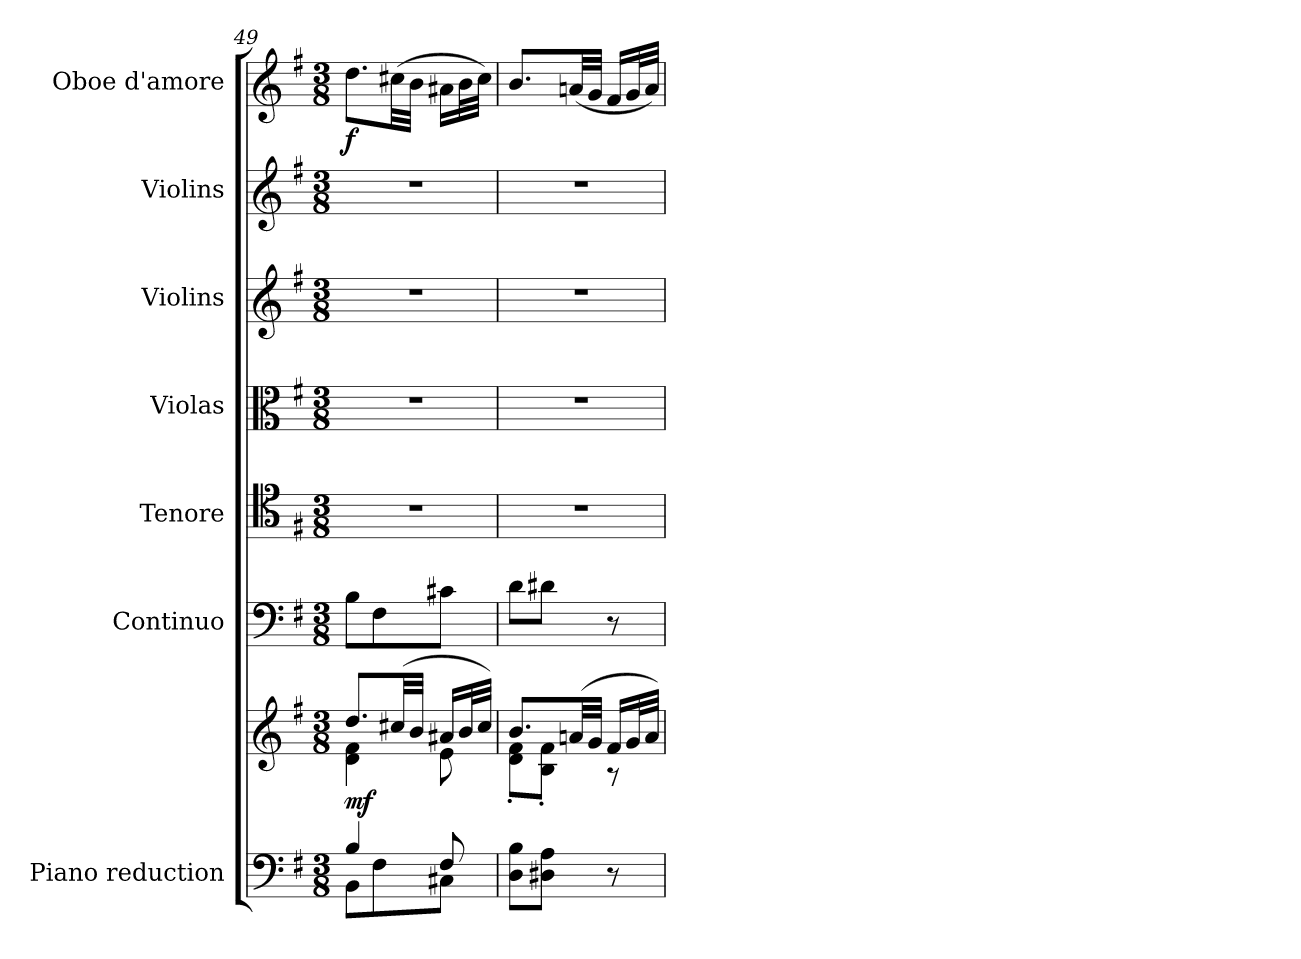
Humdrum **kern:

**kern	**kern	**dynam	**kern	**kern	**kern	**kern	**kern	**kern	**dynam
*part7	*part7	*part7	*part6	*part5	*part4	*part3	*part2	*part1	*part1
*staff8	*staff7	*staff7/8	*staff6	*staff5	*staff4	*staff3	*staff2	*staff1	*staff1
*I"Piano reduction	*	*	*I"Continuo	*I"Tenore	*I"Violas	*I"Violins	*I"Violins	*I"Oboe d'amore	*
*I'Pno	*	*	*	*	*	*	*	*I'Ob	*
*clefF4	*clefG2	*	*clefF4	*clefC4	*clefC3	*clefG2	*clefG2	*clefG2	*
*k[f#]	*k[f#]	*	*k[f#]	*k[f#]	*k[f#]	*k[f#]	*k[f#]	*k[f#]	*
*M3/8	*M3/8	*	*M3/8	*M3/8	*M3/8	*M3/8	*M3/8	*M3/8	*
=49	=49	=49	=49	=49	=49	=49	=49	=49	=49
*^	*^	*	*	*	*	*	*	*	*
!	!	!	!	!LO:DY:b	!	!	!	!	!	!	!LO:DY:b
4B/	8BB\L	8.dd/L	4d\ 4f#\	mf	8B\L	4.r	4.r	4.r	4.r	8.dd\L	f
.	8F#\	.	.	.	8F#\	.	.	.	.	.	.
.	.	(32cc#X/LL	.	.	.	.	.	.	.	(32cc#X\LL	.
.	.	32b/JJJ	.	.	.	.	.	.	.	32b\JJJ	.
8F#/	8C#X\J	16a#X/LL	8e\	.	8c#X\J	.	.	.	.	16a#X\LL	.
.	.	32b/L	.	.	.	.	.	.	.	32b\L	.
.	.	32cc#/JJJ)	.	.	.	.	.	.	.	32cc#\JJJ)	.
*v	*v	*	*	*	*	*	*	*	*	*	*
=50	=50	=50	=50	=50	=50	=50	=50	=50	=50	=50
8D\ 8B\L	8.b/L	8d\' 8f#\'L	.	8d\L	4.r	4.r	4.r	4.r	8.b/L	.
8D#X\ 8A\J	.	8B\' 8f#\'J	.	8d#X\J	.	.	.	.	.	.
.	(32an/LL	.	.	.	.	.	.	.	(32an/LL	.
.	32g/JJJ	.	.	.	.	.	.	.	32g/JJJ	.
8r	16f#/LL	8r	.	8r	.	.	.	.	16f#/LL	.
.	32g/L	.	.	.	.	.	.	.	32g/L	.
.	32a/JJJ)	.	.	.	.	.	.	.	32a/JJJ)	.
*	*v	*v	*	*	*	*	*	*	*	*
=	=	=	=	=	=	=	=	=	=
*-	*-	*-	*-	*-	*-	*-	*-	*-	*-
